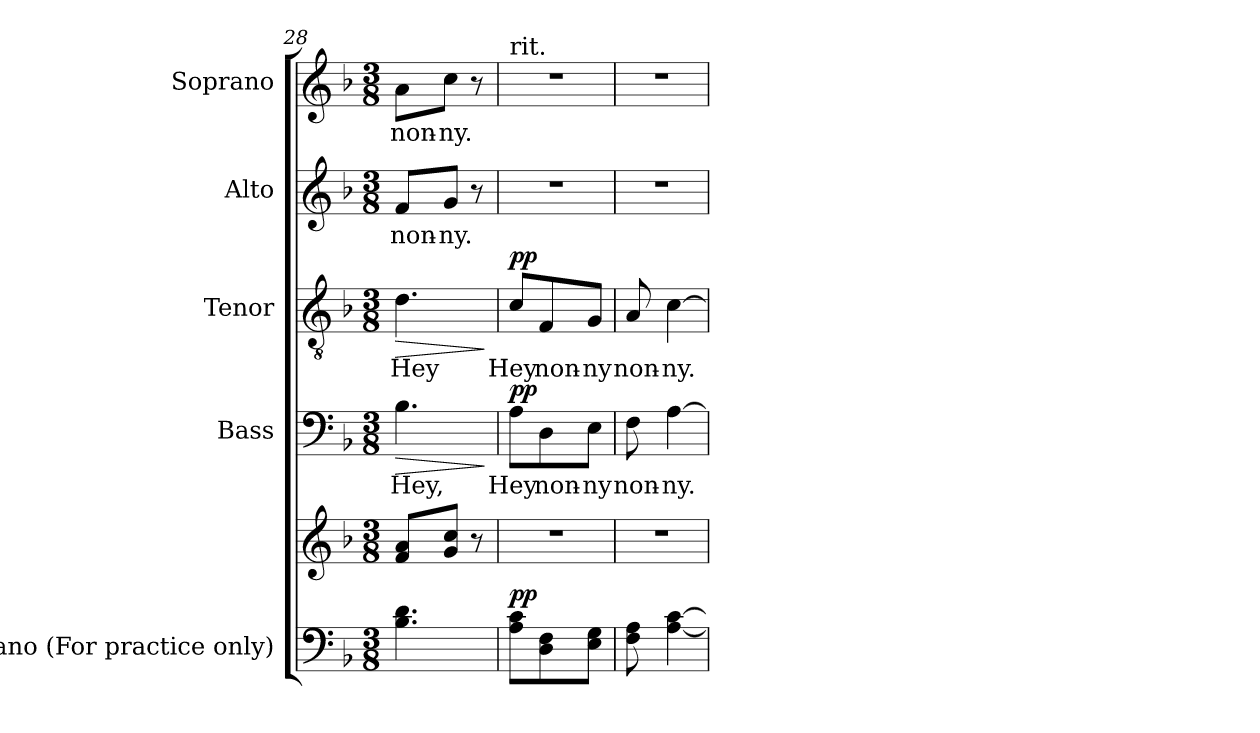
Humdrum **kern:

**kern	**kern	**dynam	**kern	**text	**dynam	**kern	**text	**dynam	**kern	**text	**kern	**text
*part5	*part5	*part5	*part4	*part4	*part4	*part3	*part3	*part3	*part2	*part2	*part1	*part1
*staff6	*staff5	*staff5/6	*staff4	*staff4	*staff4	*staff3	*staff3	*staff3	*staff2	*staff2	*staff1	*staff1
*I"Piano (For practice only)	*	*	*I"Bass	*	*	*I"Tenor	*	*	*I"Alto	*	*I"Soprano	*
*I'Pno.	*	*	*I'B.	*	*	*I'T.	*	*	*I'A.	*	*I'S.	*
*clefF4	*clefG2	*	*clefF4	*	*	*clefGv2	*	*	*clefG2	*	*clefG2	*
*	*	*	*	*	*	*ITrd7c12	*	*	*	*	*	*
*k[b-]	*k[b-]	*	*k[b-]	*	*	*k[b-]	*	*	*k[b-]	*	*k[b-]	*
*F:	*F:	*	*F:	*	*	*F:	*	*	*F:	*	*F:	*
*M3/8	*M3/8	*	*M3/8	*	*	*M3/8	*	*	*M3/8	*	*M3/8	*
=28	=28	=28	=28	=28	=28	=28	=28	=28	=28	=28	=28	=28
!	!	!	!	!LO:LY:b:color=#000000	!LO:HP:b	!	!	!	!	!	!	!
!	!	!	!	!	!	!	!LO:LY:b:color=#000000	!LO:HP:b	!	!	!	!
!	!	!	!	!	!	!	!	!	!	!LO:LY:b:color=#000000	!	!
!	!	!	!	!	!	!	!	!	!	!	!	!LO:LY:b:color=#000000
4.B-i\ 4.di	8fi/ 8aiL	.	4.B-i\	Hey,	>	4.Di\	Hey	>	8fi/L	non-	8ai\L	non-
!	!	!	!	!	!	!	!	!	!	!LO:LY:b:color=#000000	!	!
!	!	!	!	!	!	!	!	!	!	!	!	!LO:LY:b:color=#000000
.	8gi/ 8cciJ	.	.	.	.	.	.	.	8gi/J	-ny.	8cci\J	-ny.
.	8r	.	.	.	.	.	.	.	8r	.	8r	.
.	.	.	.	.	]	.	.	]	.	.	.	.
=29	=29	=29	=29	=29	=29	=29	=29	=29	=29	=29	=29	=29
!	!LO:N:vis=1	!	!	!	!	!	!	!	!	!	!	!
!	!	!	!	!LO:LY:b:color=#000000	!	!	!	!	!	!	!	!
!	!	!	!	!	!	!	!	!	!	!	!LO:TX:t=rit.	!
!	!	!	!	!	!	!	!LO:LY:b:color=#000000	!	!LO:N:vis=1	!	!LO:N:vis=1	!
8Ai\ 8ciL	4.r	pp	8Ai\L	Hey	pp	8Ci/L	Hey	pp	4.r	.	4.r	.
!	!	!	!	!LO:LY:b:color=#000000	!	!	!	!	!	!	!	!
!	!	!	!	!	!	!	!LO:LY:b:color=#000000	!	!	!	!	!
8Di\ 8Fi	.	.	8Di\	non-	.	8FFi/	non-	.	.	.	.	.
!	!	!	!	!LO:LY:b:color=#000000	!	!	!	!	!	!	!	!
!	!	!	!	!	!	!	!LO:LY:b:color=#000000	!	!	!	!	!
8Ei\ 8GiJ	.	.	8Ei\J	-ny	.	8GGi/J	-ny	.	.	.	.	.
=30	=30	=30	=30	=30	=30	=30	=30	=30	=30	=30	=30	=30
!	!LO:N:vis=1	!	!	!	!	!	!	!	!	!	!	!
!	!	!	!	!LO:LY:b:color=#000000	!	!	!	!	!	!	!	!
!	!	!	!	!	!	!	!LO:LY:b:color=#000000	!	!LO:N:vis=1	!	!LO:N:vis=1	!
8Fi\ 8Ai	4.r	.	8Fi\	non-	.	8AAi/	non-	.	4.r	.	4.r	.
!	!	!	!	!LO:LY:b:color=#000000	!	!	!	!	!	!	!	!
!	!	!	!	!	!	!	!LO:LY:b:color=#000000	!	!	!	!	!
[<4Ai\ [>4ci	.	.	[>4Ai\	-ny.	.	[>4Ci\	-ny.	.	.	.	.	.
=	=	=	=	=	=	=	=	=	=	=	=	=
*-	*-	*-	*-	*-	*-	*-	*-	*-	*-	*-	*-	*-
